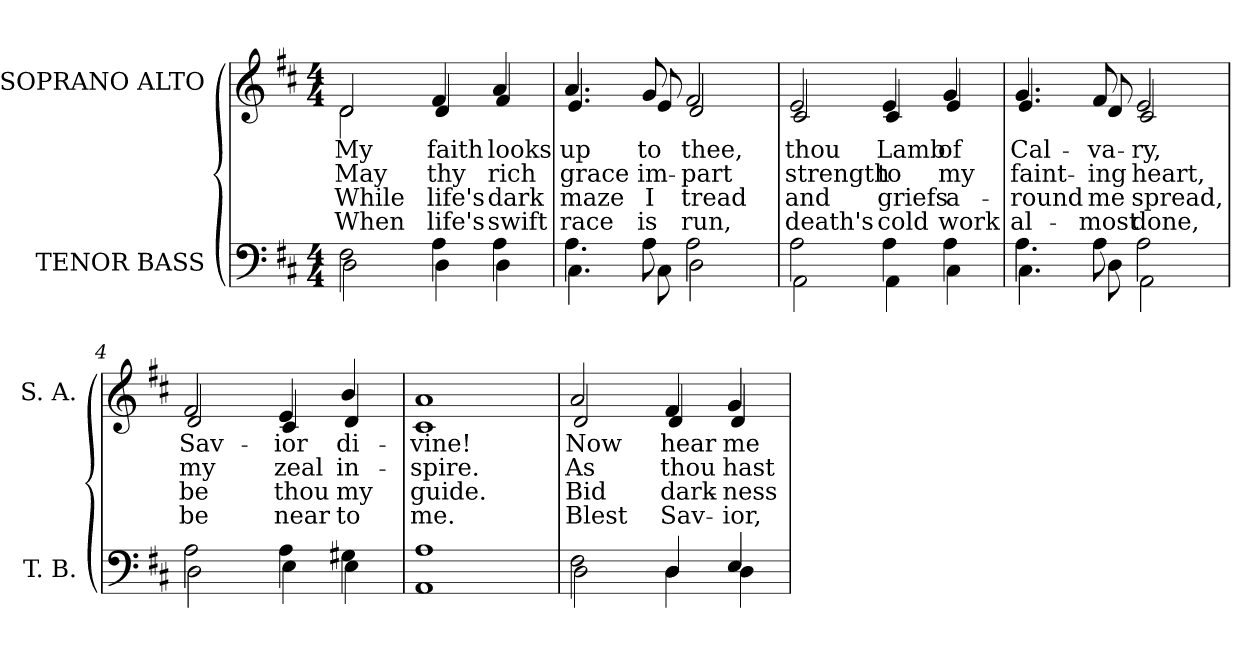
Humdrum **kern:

**kern	**kern	**text	**text	**text	**text
*part2	*part1	*part1	*part1	*part1	*part1
*staff2	*staff1	*staff1	*staff1	*staff1	*staff1
*I"TENOR BASS	*I"SOPRANO ALTO	*	*	*	*
*I'T. B.	*I'S. A.	*	*	*	*
!!LO:PB:g=z
*clefF4	*clefG2	*	*	*	*
*k[f#c#]	*k[f#c#]	*	*	*	*
*D:	*D:	*	*	*	*
*M4/4	*M4/4	*	*	*	*
=	=	=	=	=	=
*^	*	*	*	*	*
!	!	!LO:TX:b:cj:t=1	!	!	!	!
!	!	!LO:TX:b:cj:t=2	!	!	!	!
!	!	!LO:TX:b:cj:t=3	!	!	!	!
!	!	!LO:TX:b:cj:t=4	!	!	!	!
!	!	!	!LO:LY:b:color=#000000	!LO:LY:b:color=#000000	!LO:LY:b:color=#000000	!LO:LY:b:color=#000000
*	*	*^	*	*	*	*
2F#i\	2Di\	2di/	2di\	My	May	While	When
!	!	!	!	!LO:LY:b:color=#000000	!LO:LY:b:color=#000000	!LO:LY:b:color=#000000	!LO:LY:b:color=#000000
4Ai\	4Di\	4f#i/	4di/	faith	thy	life's	life's
!	!	!	!	!LO:LY:b:color=#000000	!LO:LY:b:color=#000000	!LO:LY:b:color=#000000	!LO:LY:b:color=#000000
4Ai\	4Di\	4ai/	4f#i/	looks	rich	dark	swift
=1	=1	=1	=1	=1	=1	=1	=1
!	!	!	!	!LO:LY:b:color=#000000	!LO:LY:b:color=#000000	!LO:LY:b:color=#000000	!LO:LY:b:color=#000000
4.Ai\	4.C#i\	4.ai/	4.ei/	up	grace	maze	race
!	!	!	!	!LO:LY:b:color=#000000	!LO:LY:b:color=#000000	!LO:LY:b:color=#000000	!LO:LY:b:color=#000000
8Ai\	8C#i\	8gi/	8ei/	to	im-	I	is
!	!	!	!	!LO:LY:b:color=#000000	!LO:LY:b:color=#000000	!LO:LY:b:color=#000000	!LO:LY:b:color=#000000
2Ai\	2Di\	2f#i/	2di/	thee,	-part	tread	run,
=2	=2	=2	=2	=2	=2	=2	=2
!	!	!	!	!LO:LY:b:color=#000000	!LO:LY:b:color=#000000	!LO:LY:b:color=#000000	!LO:LY:b:color=#000000
2Ai\	2AAi\	2ei/	2c#i/	thou	strength	and	death's
!	!	!	!	!LO:LY:b:color=#000000	!LO:LY:b:color=#000000	!LO:LY:b:color=#000000	!LO:LY:b:color=#000000
4Ai\	4AAi\	4ei/	4c#i/	Lamb	to	griefs	cold
!	!	!	!	!LO:LY:b:color=#000000	!LO:LY:b:color=#000000	!LO:LY:b:color=#000000	!LO:LY:b:color=#000000
4Ai\	4C#i\	4gi/	4ei/	of	my	a-	work
=3	=3	=3	=3	=3	=3	=3	=3
!	!	!	!	!LO:LY:b:color=#000000	!LO:LY:b:color=#000000	!LO:LY:b:color=#000000	!LO:LY:b:color=#000000
4.Ai\	4.C#i\	4.gi/	4.ei/	Cal-	faint-	-round	al-
!	!	!	!	!LO:LY:b:color=#000000	!LO:LY:b:color=#000000	!LO:LY:b:color=#000000	!LO:LY:b:color=#000000
8Ai\	8Di\	8f#i/	8di/	-va-	-ing	me	-most
!	!	!	!	!LO:LY:b:color=#000000	!LO:LY:b:color=#000000	!LO:LY:b:color=#000000	!LO:LY:b:color=#000000
2Ai\	2AAi\	2ei/	2c#i/	-ry,	heart,	spread,	done,
!!LO:LB:g=z	!!
=4	=4	=4	=4	=4	=4	=4	=4
!	!	!	!	!LO:LY:b:color=#000000	!LO:LY:b:color=#000000	!LO:LY:b:color=#000000	!LO:LY:b:color=#000000
2Ai\	2Di\	2f#i/	2di/	Sav-	my	be	be
!	!	!	!	!LO:LY:b:color=#000000	!LO:LY:b:color=#000000	!LO:LY:b:color=#000000	!LO:LY:b:color=#000000
4Ai\	4Ei\	4ei/	4c#i/	-ior	zeal	thou	near
!	!	!	!	!LO:LY:b:color=#000000	!LO:LY:b:color=#000000	!LO:LY:b:color=#000000	!LO:LY:b:color=#000000
4G#Xi\	4Ei\	4bi/	4di/	di-	in-	my	to
=5	=5	=5	=5	=5	=5	=5	=5
!	!	!	!	!LO:LY:b:color=#000000	!LO:LY:b:color=#000000	!LO:LY:b:color=#000000	!LO:LY:b:color=#000000
1Ai	1AAi	1ai	1c#i	-vine!	-spire.	guide.	me.
=6	=6	=6	=6	=6	=6	=6	=6
!	!	!	!	!LO:LY:b:color=#000000	!LO:LY:b:color=#000000	!LO:LY:b:color=#000000	!LO:LY:b:color=#000000
2F#i\	2Di\	2ai/	2di/	Now	As	Bid	Blest
!	!	!	!	!LO:LY:b:color=#000000	!LO:LY:b:color=#000000	!LO:LY:b:color=#000000	!LO:LY:b:color=#000000
4Di/	4Di\	4f#i/	4di/	hear	thou	dark-	Sav-
!	!	!	!	!LO:LY:b:color=#000000	!LO:LY:b:color=#000000	!LO:LY:b:color=#000000	!LO:LY:b:color=#000000
4Ei/	4Di\	4gi/	4di/	me	hast	-ness	-ior,
*v	*v	*	*	*	*	*	*
*	*v	*v	*	*	*	*
=	=	=	=	=	=
*-	*-	*-	*-	*-	*-
